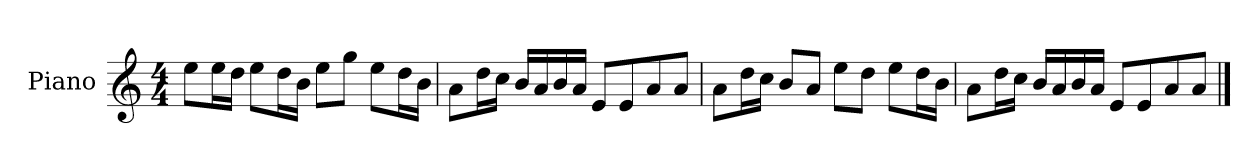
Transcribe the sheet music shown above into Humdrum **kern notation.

**kern
*part1
*staff1
*I"Piano
*I'P-no
*clefG2
*k[]
*M4/4
*MM90
=1
8ee\L
16ee\L
16dd\JJ
8ee\L
16dd\L
16b\JJ
8ee\L
8gg\J
8ee\L
16dd\L
16b\JJ
=2
8a\L
16dd\L
16cc\JJ
16b/LL
16a/
16b/
16a/JJ
8e/L
8e/
8a/
8a/J
=3
8a\L
16dd\L
16cc\JJ
8b/L
8a/J
8ee\L
8dd\J
8ee\L
16dd\L
16b\JJ
=4
8a\L
16dd\L
16cc\JJ
16b/LL
16a/
16b/
16a/JJ
8e/L
8e/
8a/
8a/J
==
*-
